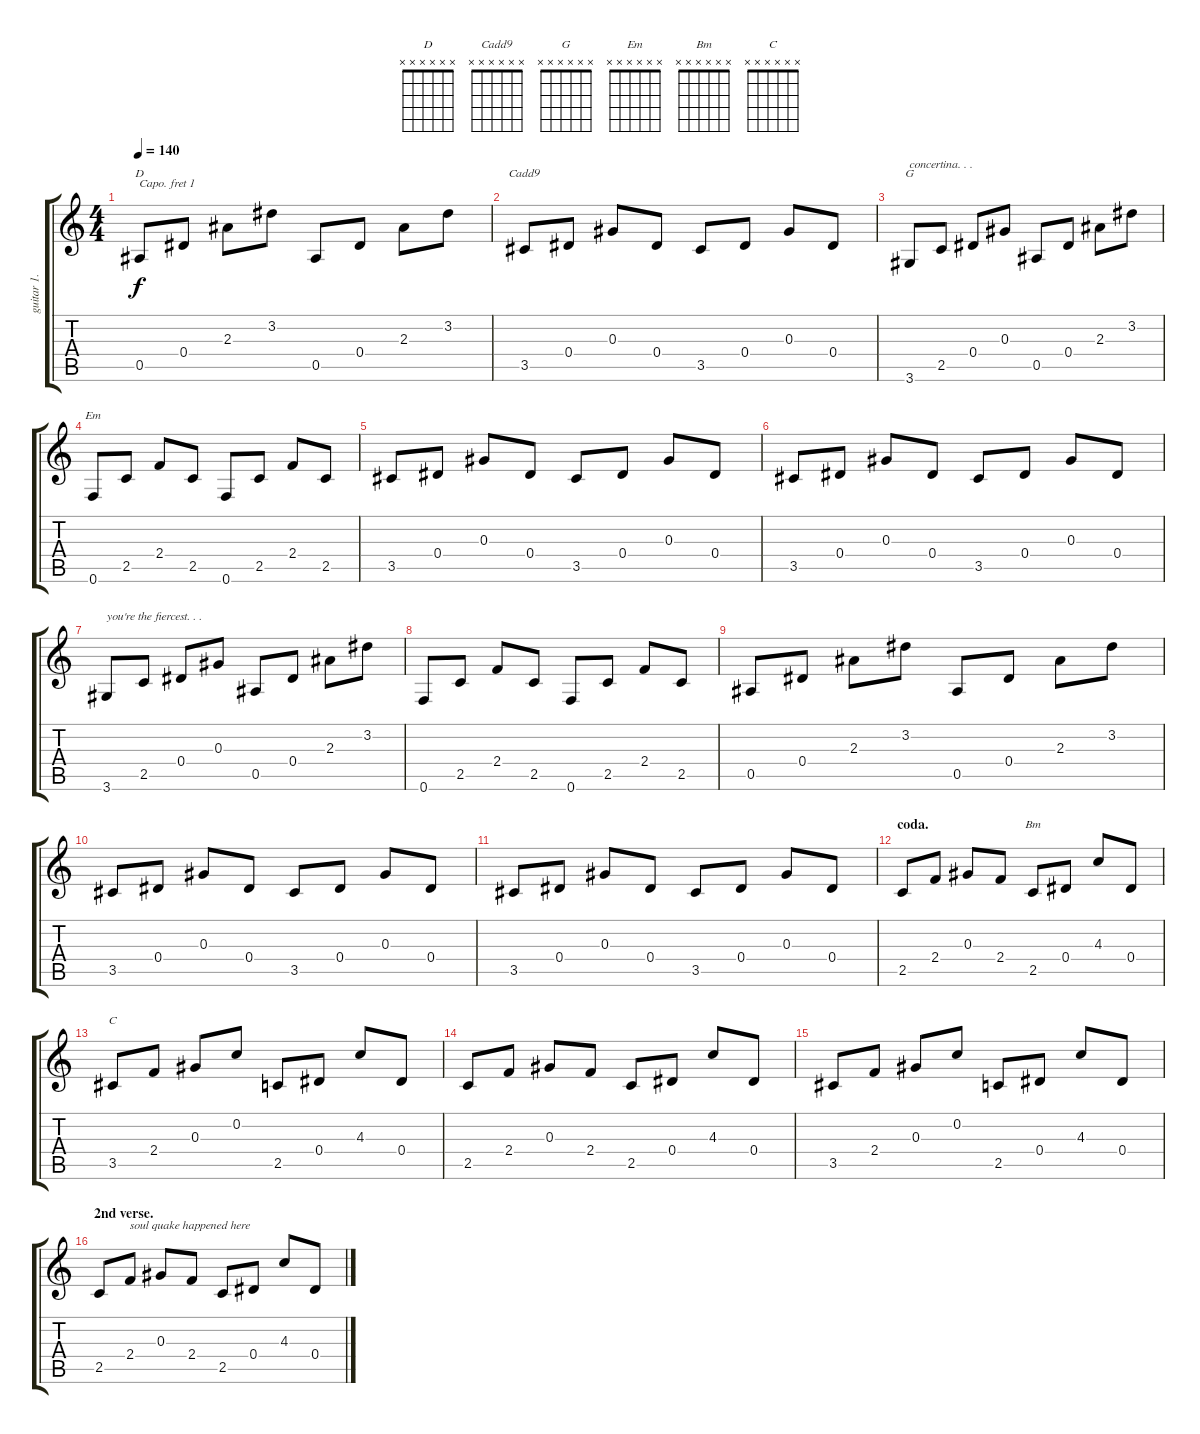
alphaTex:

\track ("guitar 1." "guitar 1.") {instrument acousticguitarsteel}
\staff {score tabs}
\capo 1
\tuning (E4 B3 G3 D3 A2 E2) {hide}
\chord ("D" x x x x x x) {firstfret 0}
\chord ("Cadd9" x x x x x x) {firstfret 0}
\chord ("G" x x x x x x) {firstfret 0}
\chord ("Em" x x x x x x) {firstfret 0}
\chord ("Bm" x x x x x x) {firstfret 0}
\chord ("C" x x x x x x) {firstfret 0}
\ts (4 4)
\tempo 140
\clef g2
\ks c
0.5.8{ch "D" dy f} 0.4.8 2.3.8 3.2.8 0.5.8 0.4.8 2.3.8 3.2.8 |
3.5.8{ch "Cadd9"} 0.4.8 0.3.8 0.4.8 3.5.8 0.4.8 0.3.8 0.4.8 |
3.6.8{ch "G" txt "concertina. . ."} 2.5.8 0.4.8 0.3.8 0.5.8 0.4.8 2.3.8 3.2.8 |
0.6.8{ch "Em"} 2.5.8 2.4.8 2.5.8 0.6.8 2.5.8 2.4.8 2.5.8 |
3.5.8 0.4.8 0.3.8 0.4.8 3.5.8 0.4.8 0.3.8 0.4.8 |
3.5.8 0.4.8 0.3.8 0.4.8 3.5.8 0.4.8 0.3.8 0.4.8 |
3.6.8{txt "you're the fiercest. . ."} 2.5.8 0.4.8 0.3.8 0.5.8 0.4.8 2.3.8 3.2.8 |
0.6.8 2.5.8 2.4.8 2.5.8 0.6.8 2.5.8 2.4.8 2.5.8 |
0.5.8 0.4.8 2.3.8 3.2.8 0.5.8 0.4.8 2.3.8 3.2.8 |
3.5.8 0.4.8 0.3.8 0.4.8 3.5.8 0.4.8 0.3.8 0.4.8 |
3.5.8 0.4.8 0.3.8 0.4.8 3.5.8 0.4.8 0.3.8 0.4.8 |
\section ("" "coda.")
2.5.8 2.4.8 0.3.8 2.4.8 2.5.8{ch "Bm"} 0.4.8 4.3.8 0.4.8 |
3.5.8{ch "C"} 2.4.8 0.3.8 0.2.8 2.5.8 0.4.8 4.3.8 0.4.8 |
2.5.8 2.4.8 0.3.8 2.4.8 2.5.8 0.4.8 4.3.8 0.4.8 |
3.5.8 2.4.8 0.3.8 0.2.8 2.5.8 0.4.8 4.3.8 0.4.8 |
\section ("" "2nd verse.")
2.5.8 2.4.8{txt "soul quake happened here"} 0.3.8 2.4.8 2.5.8 0.4.8 4.3.8 0.4.8
